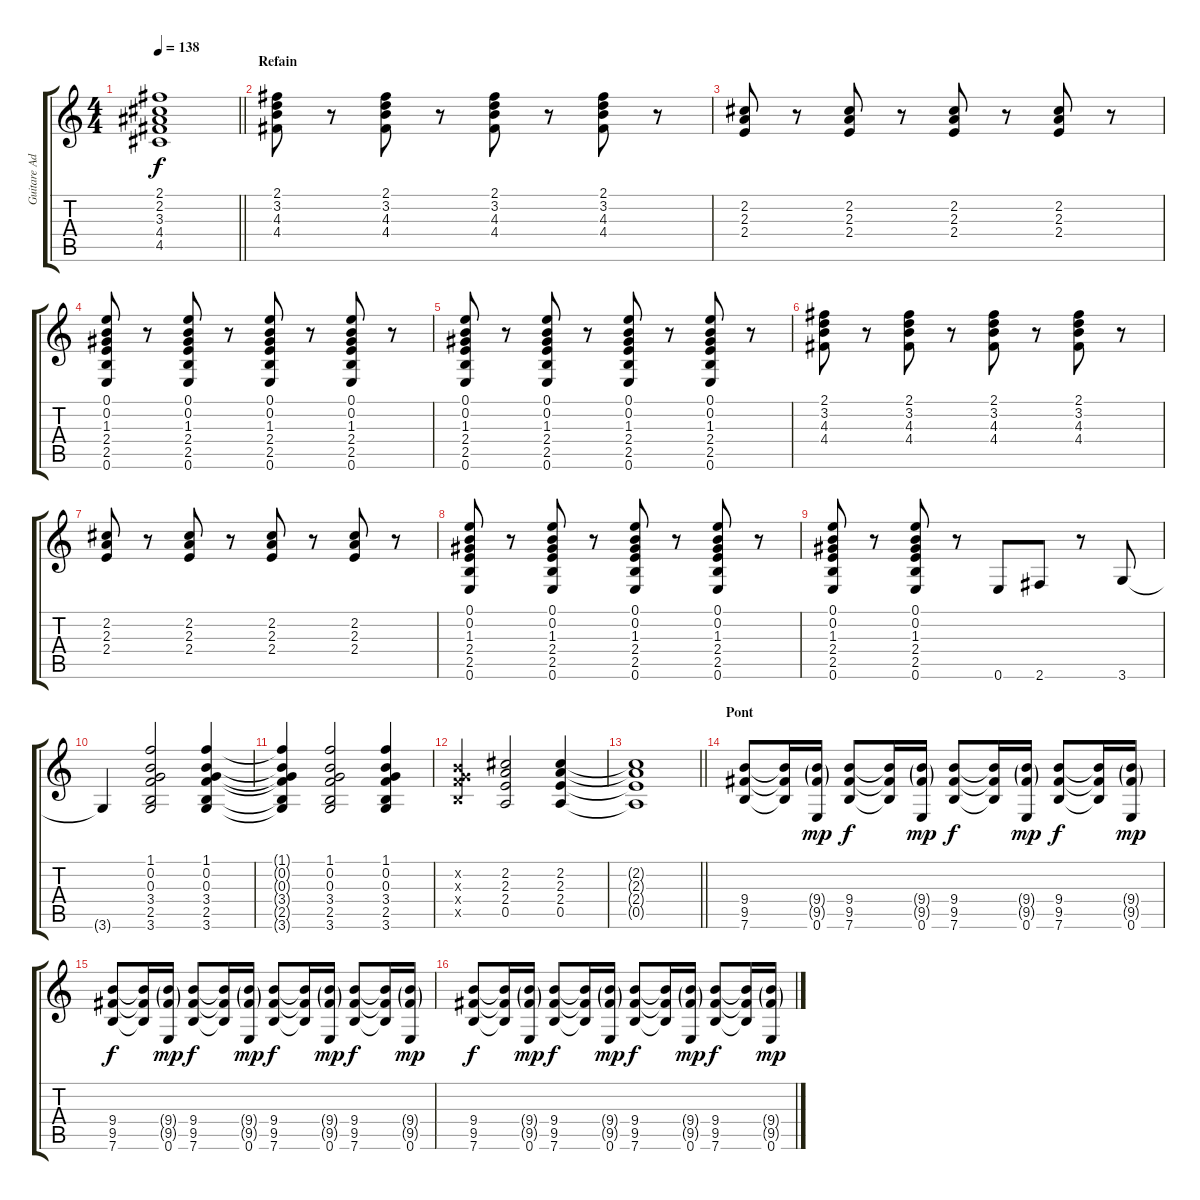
\track ("Guitare Adrien" "Guitare Ad") {instrument overdrivenguitar}
\staff {score tabs}
\tuning (E4 B3 G3 D3 A2 E2) {hide}
\ts (4 4)
\tempo 138
\clef g2
\barLineRight lightlight
\ks c
(2.1{t} 2.2{t} 3.3{t} 4.4{t} 4.5{t}).1{dy f} |
\section ("" "Refain")
(2.1 3.2 4.3 4.4).8 r.8 (2.1 3.2 4.3 4.4).8 r.8 (2.1 3.2 4.3 4.4).8 r.8 (2.1 3.2 4.3 4.4).8 r.8 |
(2.2 2.3 2.4).8 r.8 (2.2 2.3 2.4).8 r.8 (2.2 2.3 2.4).8 r.8 (2.2 2.3 2.4).8 r.8 |
(0.1 0.2 1.3 2.4 2.5 0.6).8 r.8 (0.1 0.2 1.3 2.4 2.5 0.6).8 r.8 (0.1 0.2 1.3 2.4 2.5 0.6).8 r.8 (0.1 0.2 1.3 2.4 2.5 0.6).8 r.8 |
(0.1 0.2 1.3 2.4 2.5 0.6).8 r.8 (0.1 0.2 1.3 2.4 2.5 0.6).8 r.8 (0.1 0.2 1.3 2.4 2.5 0.6).8 r.8 (0.1 0.2 1.3 2.4 2.5 0.6).8 r.8 |
(2.1 3.2 4.3 4.4).8 r.8 (2.1 3.2 4.3 4.4).8 r.8 (2.1 3.2 4.3 4.4).8 r.8 (2.1 3.2 4.3 4.4).8 r.8 |
(2.2 2.3 2.4).8 r.8 (2.2 2.3 2.4).8 r.8 (2.2 2.3 2.4).8 r.8 (2.2 2.3 2.4).8 r.8 |
(0.1 0.2 1.3 2.4 2.5 0.6).8 r.8 (0.1 0.2 1.3 2.4 2.5 0.6).8 r.8 (0.1 0.2 1.3 2.4 2.5 0.6).8 r.8 (0.1 0.2 1.3 2.4 2.5 0.6).8 r.8 |
(0.1 0.2 1.3 2.4 2.5 0.6).8 r.8 (0.1 0.2 1.3 2.4 2.5 0.6).8 r.8 0.6.8 2.6.8 r.8 3.6.8 |
3.6{t}.4 (1.1 0.2 0.3 3.4 2.5 3.6).2 (1.1 0.2 0.3 3.4 2.5 3.6).4 |
(1.1{t} 0.2{t} 0.3{t} 3.4{t} 2.5{t} 3.6{t}).4 (1.1 0.2 0.3 3.4 2.5 3.6).2 (1.1 0.2 0.3 3.4 2.5 3.6).4 |
(0.2{x} 0.3{x} 3.4{x} 2.5{x}).4 (2.2 2.3 2.4 0.5).2 (2.2 2.3 2.4 0.5).4 |
\barLineRight lightlight
(2.2{t} 2.3{t} 2.4{t} 0.5{t}).1 |
\section ("" "Pont")
(9.4 9.5 7.6).8 (9.4{t} 9.5{t} 7.6{t}).16 (9.4{g} 9.5{g} 0.6).16{dy mp} (9.4 9.5 7.6).8{dy f} (9.4{t} 9.5{t} 7.6{t}).16 (9.4{g} 9.5{g} 0.6).16{dy mp} (9.4 9.5 7.6).8{dy f} (9.4{t} 9.5{t} 7.6{t}).16 (9.4{g} 9.5{g} 0.6).16{dy mp} (9.4 9.5 7.6).8{dy f} (9.4{t} 9.5{t} 7.6{t}).16 (9.4{g} 9.5{g} 0.6).16{dy mp} |
(9.4 9.5 7.6).8{dy f} (9.4{t} 9.5{t} 7.6{t}).16 (9.4{g} 9.5{g} 0.6).16{dy mp} (9.4 9.5 7.6).8{dy f} (9.4{t} 9.5{t} 7.6{t}).16 (9.4{g} 9.5{g} 0.6).16{dy mp} (9.4 9.5 7.6).8{dy f} (9.4{t} 9.5{t} 7.6{t}).16 (9.4{g} 9.5{g} 0.6).16{dy mp} (9.4 9.5 7.6).8{dy f} (9.4{t} 9.5{t} 7.6{t}).16 (9.4{g} 9.5{g} 0.6).16{dy mp} |
(9.4 9.5 7.6).8{dy f} (9.4{t} 9.5{t} 7.6{t}).16 (9.4{g} 9.5{g} 0.6).16{dy mp} (9.4 9.5 7.6).8{dy f} (9.4{t} 9.5{t} 7.6{t}).16 (9.4{g} 9.5{g} 0.6).16{dy mp} (9.4 9.5 7.6).8{dy f} (9.4{t} 9.5{t} 7.6{t}).16 (9.4{g} 9.5{g} 0.6).16{dy mp} (9.4 9.5 7.6).8{dy f} (9.4{t} 9.5{t} 7.6{t}).16 (9.4{g} 9.5{g} 0.6).16{dy mp}
